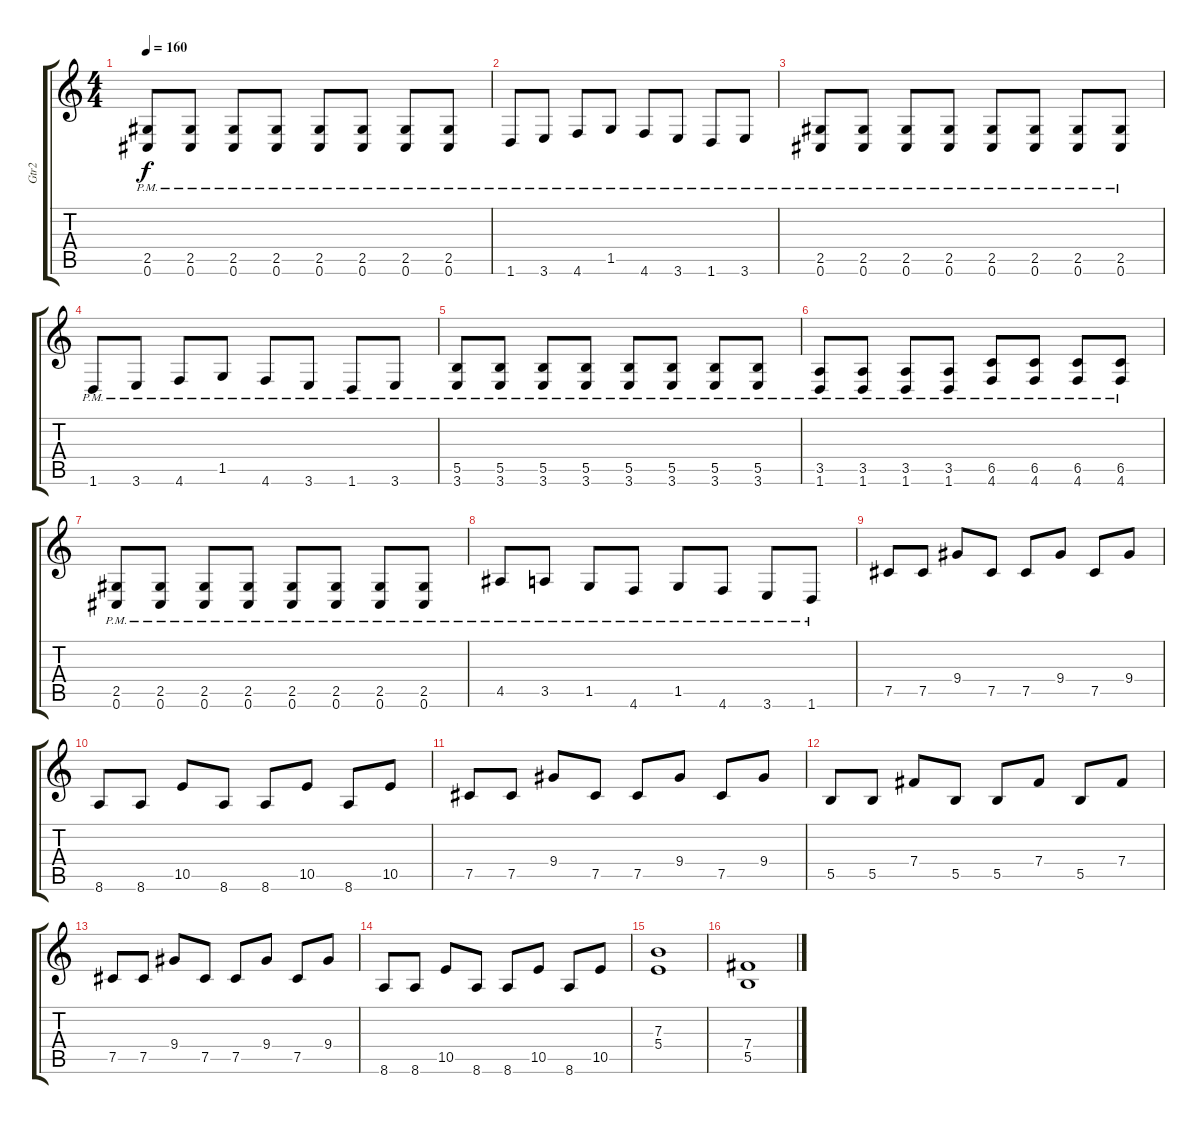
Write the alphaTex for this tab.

\track ("Gtr2" "Gtr2") {instrument distortionguitar}
\staff {score tabs}
\tuning (Db4 Ab3 E3 B2 Gb2 Db2) {hide}
\ts (4 4)
\tempo 160
\clef g2
\ks c
(2.5{pm} 0.6{pm}).8{dy f} (2.5{pm} 0.6{pm}).8 (2.5{pm} 0.6{pm}).8 (2.5{pm} 0.6{pm}).8 (2.5{pm} 0.6{pm}).8 (2.5{pm} 0.6{pm}).8 (2.5{pm} 0.6{pm}).8 (2.5{pm} 0.6{pm}).8 |
1.6{pm}.8 3.6{pm}.8 4.6{pm}.8 1.5{pm}.8 4.6{pm}.8 3.6{pm}.8 1.6{pm}.8 3.6{pm}.8 |
(2.5{pm} 0.6{pm}).8 (2.5{pm} 0.6{pm}).8 (2.5{pm} 0.6{pm}).8 (2.5{pm} 0.6{pm}).8 (2.5{pm} 0.6{pm}).8 (2.5{pm} 0.6{pm}).8 (2.5{pm} 0.6{pm}).8 (2.5{pm} 0.6{pm}).8 |
1.6{pm}.8 3.6{pm}.8 4.6{pm}.8 1.5{pm}.8 4.6{pm}.8 3.6{pm}.8 1.6{pm}.8 3.6{pm}.8 |
(5.5{pm} 3.6{pm}).8 (5.5{pm} 3.6{pm}).8 (5.5{pm} 3.6{pm}).8 (5.5{pm} 3.6{pm}).8 (5.5{pm} 3.6{pm}).8 (5.5{pm} 3.6{pm}).8 (5.5{pm} 3.6{pm}).8 (5.5{pm} 3.6{pm}).8 |
(3.5{pm} 1.6{pm}).8 (3.5{pm} 1.6{pm}).8 (3.5{pm} 1.6{pm}).8 (3.5{pm} 1.6{pm}).8 (6.5{pm} 4.6{pm}).8 (6.5{pm} 4.6{pm}).8 (6.5{pm} 4.6{pm}).8 (6.5{pm} 4.6{pm}).8 |
(2.5{pm} 0.6{pm}).8 (2.5{pm} 0.6{pm}).8 (2.5{pm} 0.6{pm}).8 (2.5{pm} 0.6{pm}).8 (2.5{pm} 0.6{pm}).8 (2.5{pm} 0.6{pm}).8 (2.5{pm} 0.6{pm}).8 (2.5{pm} 0.6{pm}).8 |
4.5{pm}.8 3.5{pm}.8 1.5{pm}.8 4.6{pm}.8 1.5{pm}.8 4.6{pm}.8 3.6{pm}.8 1.6{pm}.8 |
7.5.8{volume 16 balance 0} 7.5.8 9.4.8 7.5.8 7.5.8 9.4.8 7.5.8 9.4.8 |
8.6.8 8.6.8 10.5.8 8.6.8 8.6.8 10.5.8 8.6.8 10.5.8 |
7.5.8 7.5.8 9.4.8 7.5.8 7.5.8 9.4.8 7.5.8 9.4.8 |
5.5.8 5.5.8 7.4.8 5.5.8 5.5.8 7.4.8 5.5.8 7.4.8 |
7.5.8 7.5.8 9.4.8 7.5.8 7.5.8 9.4.8 7.5.8 9.4.8 |
8.6.8 8.6.8 10.5.8 8.6.8 8.6.8 10.5.8 8.6.8 10.5.8 |
(7.3 5.4).1 |
(7.4 5.5).1
